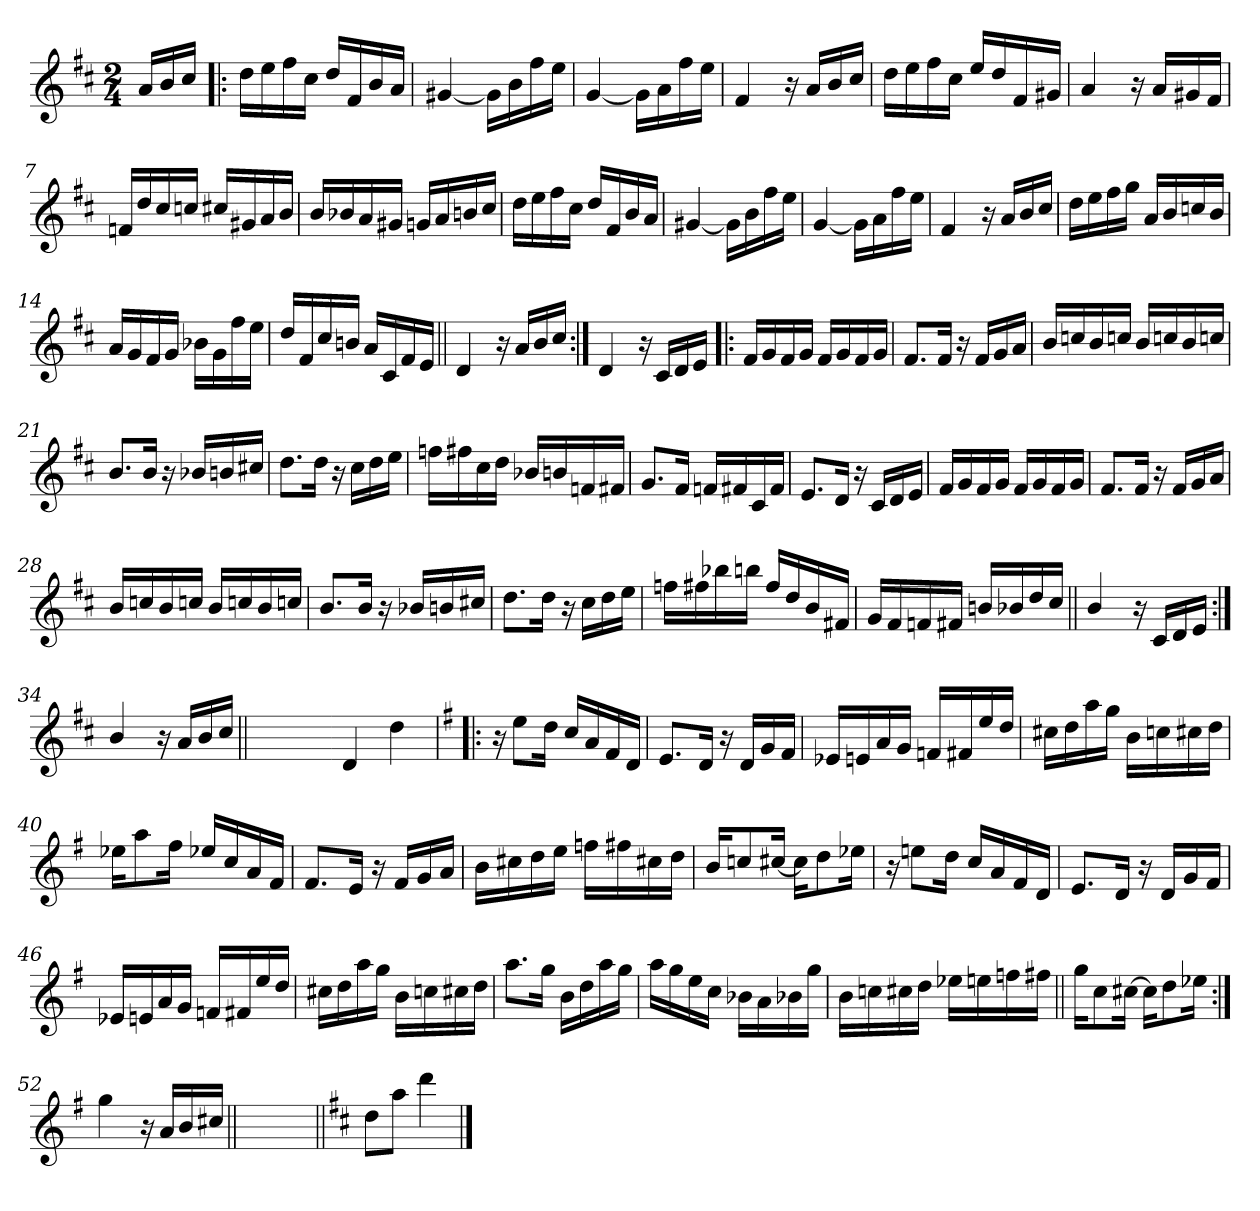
**kern
*part1
*staff1
*clefG2
*k[f#c#]
*D:
*M2/4
=
16a/LL
16b/
16cc#/JJ
=1!|:
16dd\LL
16ee\
16ff#\
16cc#\JJ
16dd/LL
16f#/
16b/
16a/JJ
=2
[4g#X/
16g#\LL]
16b\
16ff#\
16ee\JJ
=3
[4g/
16g\LL]
16a\
16ff#\
16ee\JJ
!!LO:LB:g=z
=4
4f#/
16r
16a/LL
16b/
16cc#/JJ
=5
16dd\LL
16ee\
16ff#\
16cc#\JJ
16ee/LL
16dd/
16f#/
16g#X/JJ
=6
4a/
16r
16a/LL
16g#X/
16f#/JJ
=7
16fn/LL
16dd/
16cc#/
16ccn/JJ
16cc#X/LL
16g#X/
16a/
16b/JJ
!!LO:LB:g=z
=8
16b/LL
16b-X/
16a/
16g#X/JJ
16gn/LL
16a/
16bn/
16cc#/JJ
=9
16dd\LL
16ee\
16ff#\
16cc#\JJ
16dd/LL
16f#/
16b/
16a/JJ
=10
[4g#X/
16g#\LL]
16b\
16ff#\
16ee\JJ
=11
[4g/
16g\LL]
16a\
16ff#\
16ee\JJ
!!LO:LB:g=z
=12
4f#/
16r
16a/LL
16b/
16cc#/JJ
=13
16dd\LL
16ee\
16ff#\
16gg\JJ
16a/LL
16b/
16ccn/
16b/JJ
=14
16a/LL
16g/
16f#/
16g/JJ
16b-X\LL
16g\
16ff#\
16ee\JJ
=15
16dd/LL
16f#/
16cc#/
16bn/JJ
16a/LL
16c#/
16f#/
16e/JJ
!!LO:LB:g=z
=16||
4d/
16r
16a/LL
16b/
16cc#/JJ
=17:|!
4d/
16r
16c#/LL
16d/
16e/JJ
=18!|:
16f#/LL
16g/
16f#/
16g/JJ
16f#/LL
16g/
16f#/
16g/JJ
=19
8.f#/L
16f#/Jk
16r
16f#/LL
16g/
16a/JJ
!!LO:LB:g=z
=20
16b/LL
16ccn/
16b/
16ccn/JJ
16b/LL
16ccn/
16b/
16ccn/JJ
=21
8.b/L
16b/Jk
16r
16b-X/LL
16bn/
16cc#X/JJ
=22
8.dd\L
16dd\Jk
16r
16cc#\LL
16dd\
16ee\JJ
=23
16ffn\LL
16ff#X\
16cc#\
16dd\JJ
16b-X/LL
16bn/
16fn/
16f#X/JJ
!!LO:LB:g=z
=24
8.g/L
16f#/Jk
16fn/LL
16f#X/
16c#/
16f#/JJ
=25
8.e/L
16d/Jk
16r
16c#/LL
16d/
16e/JJ
=26
16f#/LL
16g/
16f#/
16g/JJ
16f#/LL
16g/
16f#/
16g/JJ
=27
8.f#/L
16f#/Jk
16r
16f#/LL
16g/
16a/JJ
!!LO:LB:g=z
=28
16b/LL
16ccn/
16b/
16ccn/JJ
16b/LL
16ccn/
16b/
16ccn/JJ
=29
8.b/L
16b/Jk
16r
16b-X/LL
16bn/
16cc#X/JJ
=30
8.dd\L
16dd\Jk
16r
16cc#\LL
16dd\
16ee\JJ
=31
16ffn\LL
16ff#X\
16bb-X\
16bbn\JJ
16ff#/LL
16dd/
16b/
16f#X/JJ
!!LO:LB:g=z
=32
16g/LL
16f#/
16fn/
16f#X/JJ
16bn/LL
16b-X/
16dd/
16cc#/JJ
=33||
4b/
16r
16c#/LL
16d/
16e/JJ
=34:|!
4b/
16r
16a/LL
16b/
16cc#/JJ
=34X341||
2ryy
!!LO:PB:g=z
=35-
4d/
4dd\
=36!|:
*k[f#]
*G:
16r
8ee\L
16dd\Jk
16cc/LL
16a/
16f#/
16d/JJ
=37
8.e/L
16d/Jk
16r
16d/LL
16g/
16f#/JJ
=38
16e-X/LL
16en/
16a/
16g/JJ
16fn/LL
16f#X/
16ee/
16dd/JJ
!!LO:LB:g=z
=39
16cc#X\LL
16dd\
16aa\
16gg\JJ
16b\LL
16ccn\
16cc#X\
16dd\JJ
=40
16ee-X\KL
8aa\
16ff#\Jk
16ee-X/LL
16cc/
16a/
16f#/JJ
=41
8.f#/L
16e/Jk
16r
16f#/LL
16g/
16a/JJ
=42
16b\LL
16cc#X\
16dd\
16ee\JJ
16ffn\LL
16ff#X\
16cc#X\
16dd\JJ
!!LO:LB:g=z
=43
16b/KL
8ccn/
[16cc#X/Jk
16cc#\KL]
8dd\
16ee-X\Jk
=44
16r
8een\L
16dd\Jk
16cc/LL
16a/
16f#/
16d/JJ
=45
8.e/L
16d/Jk
16r
16d/LL
16g/
16f#/JJ
=46
16e-X/LL
16en/
16a/
16g/JJ
16fn/LL
16f#X/
16ee/
16dd/JJ
!!LO:LB:g=z
=47
16cc#X\LL
16dd\
16aa\
16gg\JJ
16b\LL
16ccn\
16cc#X\
16dd\JJ
=48
8.aa\L
16gg\Jk
16b\LL
16dd\
16aa\
16gg\JJ
=49
16aa\LL
16gg\
16ee\
16cc\JJ
16b-X\LL
16a\
16b-X\
16gg\JJ
=50
16b\LL
16ccn\
16cc#X\
16dd\JJ
16ee-X\LL
16een\
16ffn\
16ff#X\JJ
!!LO:LB:g=z
=51||
16gg\KL
8cc\
[16cc#X\Jk
16cc#\KL]
8dd\
16ee-X\Jk
=52:|!
4gg\
16r
16a/LL
16b/
16cc#X/JJ
=53||
2ryy
=54||
*k[f#c#]
*D:
8dd\L
8aa\J
4ddd\
==
*-
